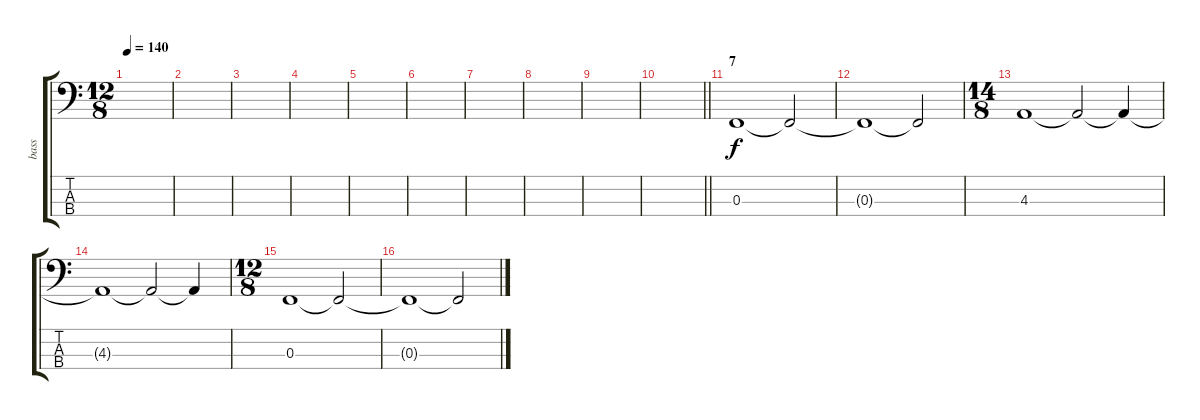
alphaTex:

\track ("bass" "bass") {instrument electricbassfinger}
\staff {score tabs}
\tuning (Eb2 Bb1 F1 Bb0) {hide}
\ts (12 8)
\tempo 140
\clef f4
\ks c
|
|
|
|
|
|
|
|
|
\barLineRight lightlight
|
\section ("" "7")
0.3.1 0.3{t}.2 |
0.3{t}.1 0.3{t}.2 |
\ts (14 8)
4.3.1 4.3{t}.2 4.3{t}.4 |
4.3{t}.1 4.3{t}.2 4.3{t}.4 |
\ts (12 8)
0.3.1 0.3{t}.2 |
0.3{t}.1 0.3{t}.2
